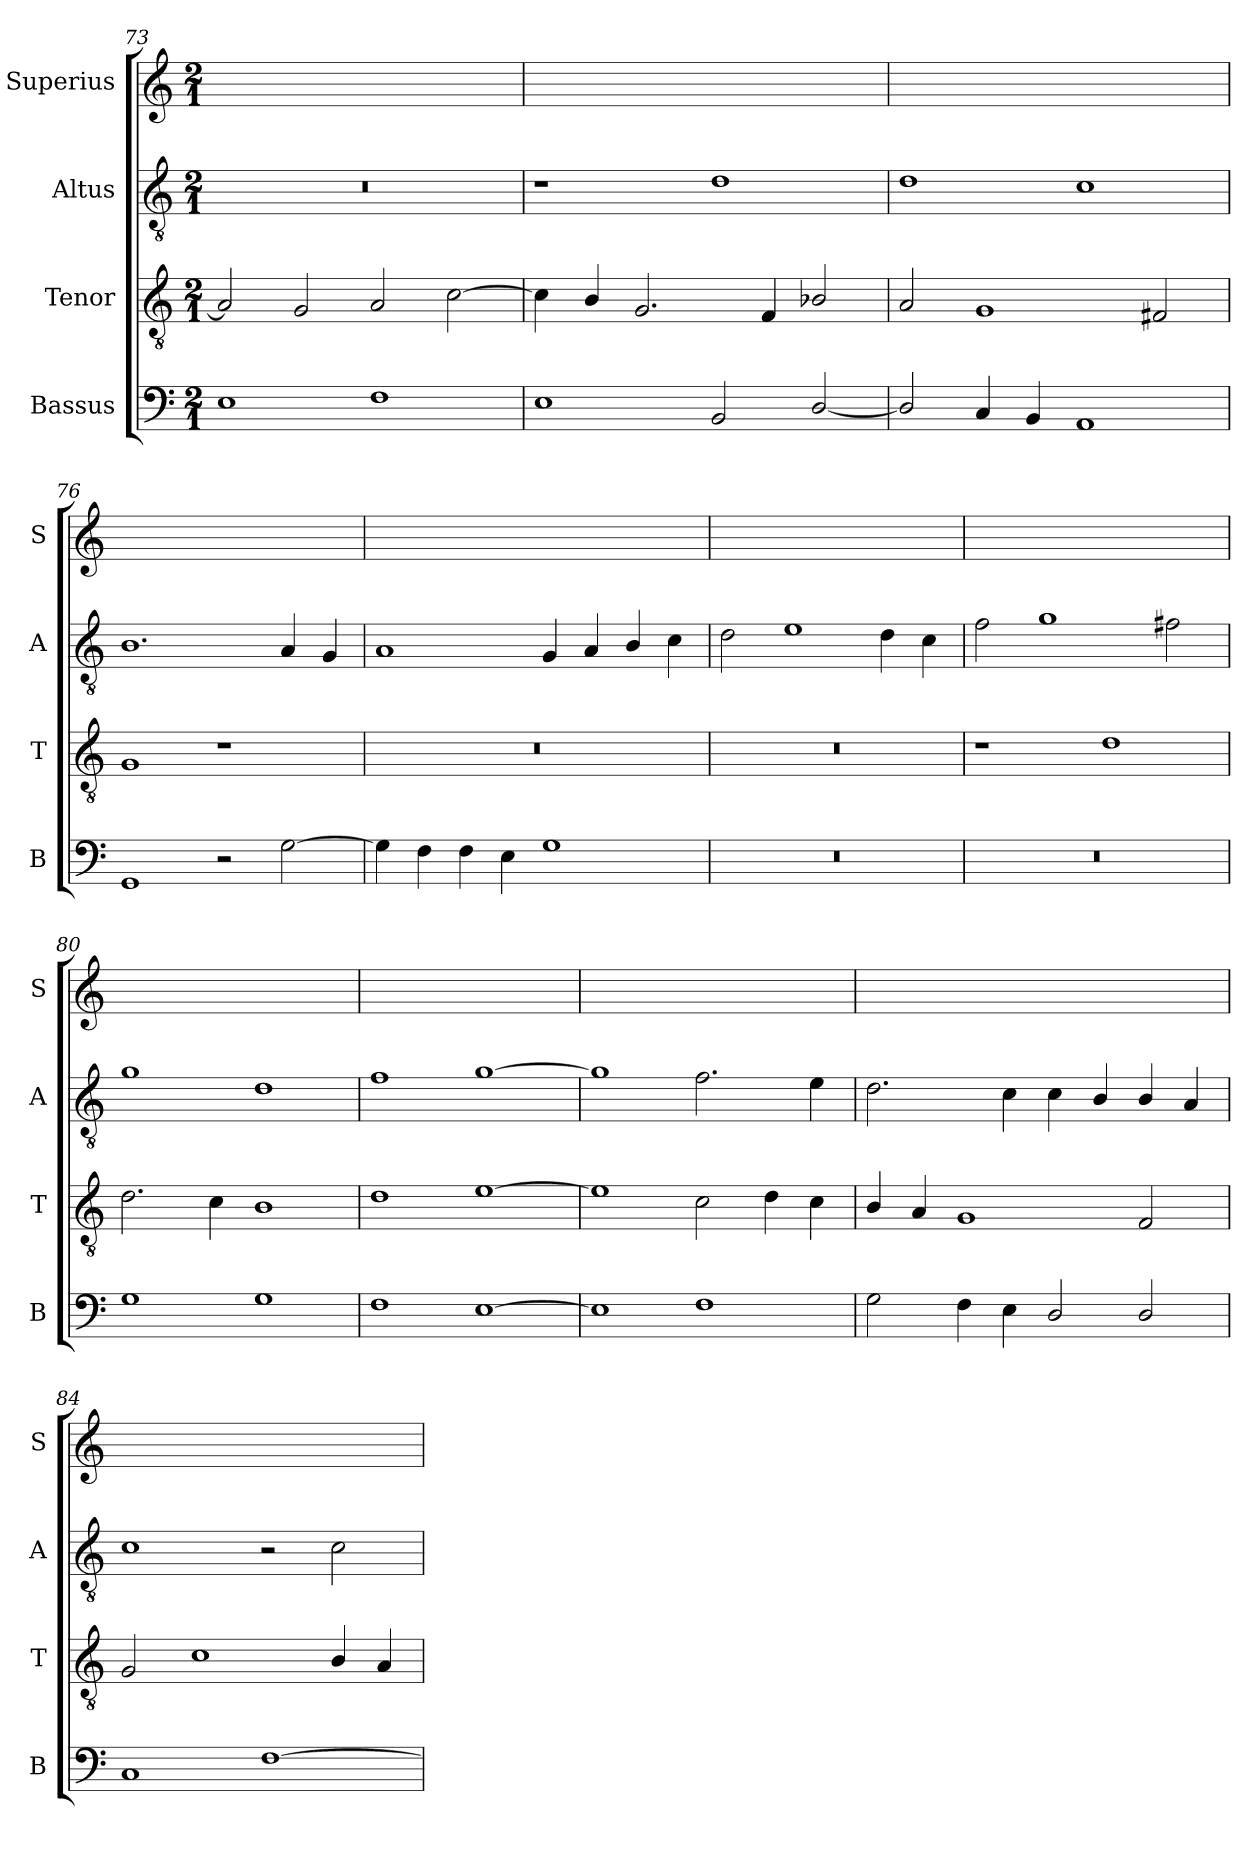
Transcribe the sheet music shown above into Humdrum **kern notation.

**kern	**kern	**kern	**kern
*part4	*part3	*part2	*part1
*staff4	*staff3	*staff2	*staff1
*I"Bassus	*I"Tenor	*I"Altus	*I"Superius
*I'B	*I'T	*I'A	*I'S
*clefF4	*clefGv2	*clefGv2	*clefG2
*k[]	*k[]	*k[]	*k[]
*M2/1	*M2/1	*M2/1	*M2/1
=73	=73	=73	=73
1E	2A/]	0r	0ryy
.	2G/	.	.
1F	2A/	.	.
.	[2c\	.	.
=74	=74	=74	=74
1E	4c\]	1r	0ryy
.	4B/	.	.
.	2.G/	.	.
2BB/	.	1d	.
.	4F/	.	.
[2D/	2B-X/	.	.
=75	=75	=75	=75
2D/]	2A/	1d	0ryy
4C/	1G	.	.
4BB/	.	.	.
1AA	.	1c	.
.	2F#X/	.	.
=76	=76	=76	=76
1GG	1G	1.B	0ryy
2r	1r	.	.
[2G\	.	4A/	.
.	.	4G/	.
=77	=77	=77	=77
4G\]	0r	1A	0ryy
4F\	.	.	.
4F\	.	.	.
4E\	.	.	.
1G	.	4G/	.
.	.	4A/	.
.	.	4B/	.
.	.	4c\	.
=78	=78	=78	=78
0r	0r	2d\	0ryy
.	.	1e	.
.	.	4d\	.
.	.	4c\	.
=79	=79	=79	=79
0r	1r	2f\	0ryy
.	.	1g	.
.	1d	.	.
.	.	2f#X\	.
=80	=80	=80	=80
1G	2.d\	1g	0ryy
.	4c\	.	.
1G	1B	1d	.
=81	=81	=81	=81
1F	1d	1f	0ryy
[1E	[1e	[1g	.
=82	=82	=82	=82
1E]	1e]	1g]	0ryy
1F	2c\	2.f\	.
.	4d\	.	.
.	4c\	4e\	.
=83	=83	=83	=83
2G\	4B/	2.d\	0ryy
.	4A/	.	.
4F\	1G	.	.
4E\	.	4c\	.
2D/	.	4c\	.
.	.	4B/	.
2D/	2F/	4B/	.
.	.	4A/	.
=84	=84	=84	=84
1C	2G/	1c	0ryy
.	1c	.	.
[1F	.	2r	.
.	4B/	2c\	.
.	4A/	.	.
=	=	=	=
*-	*-	*-	*-
